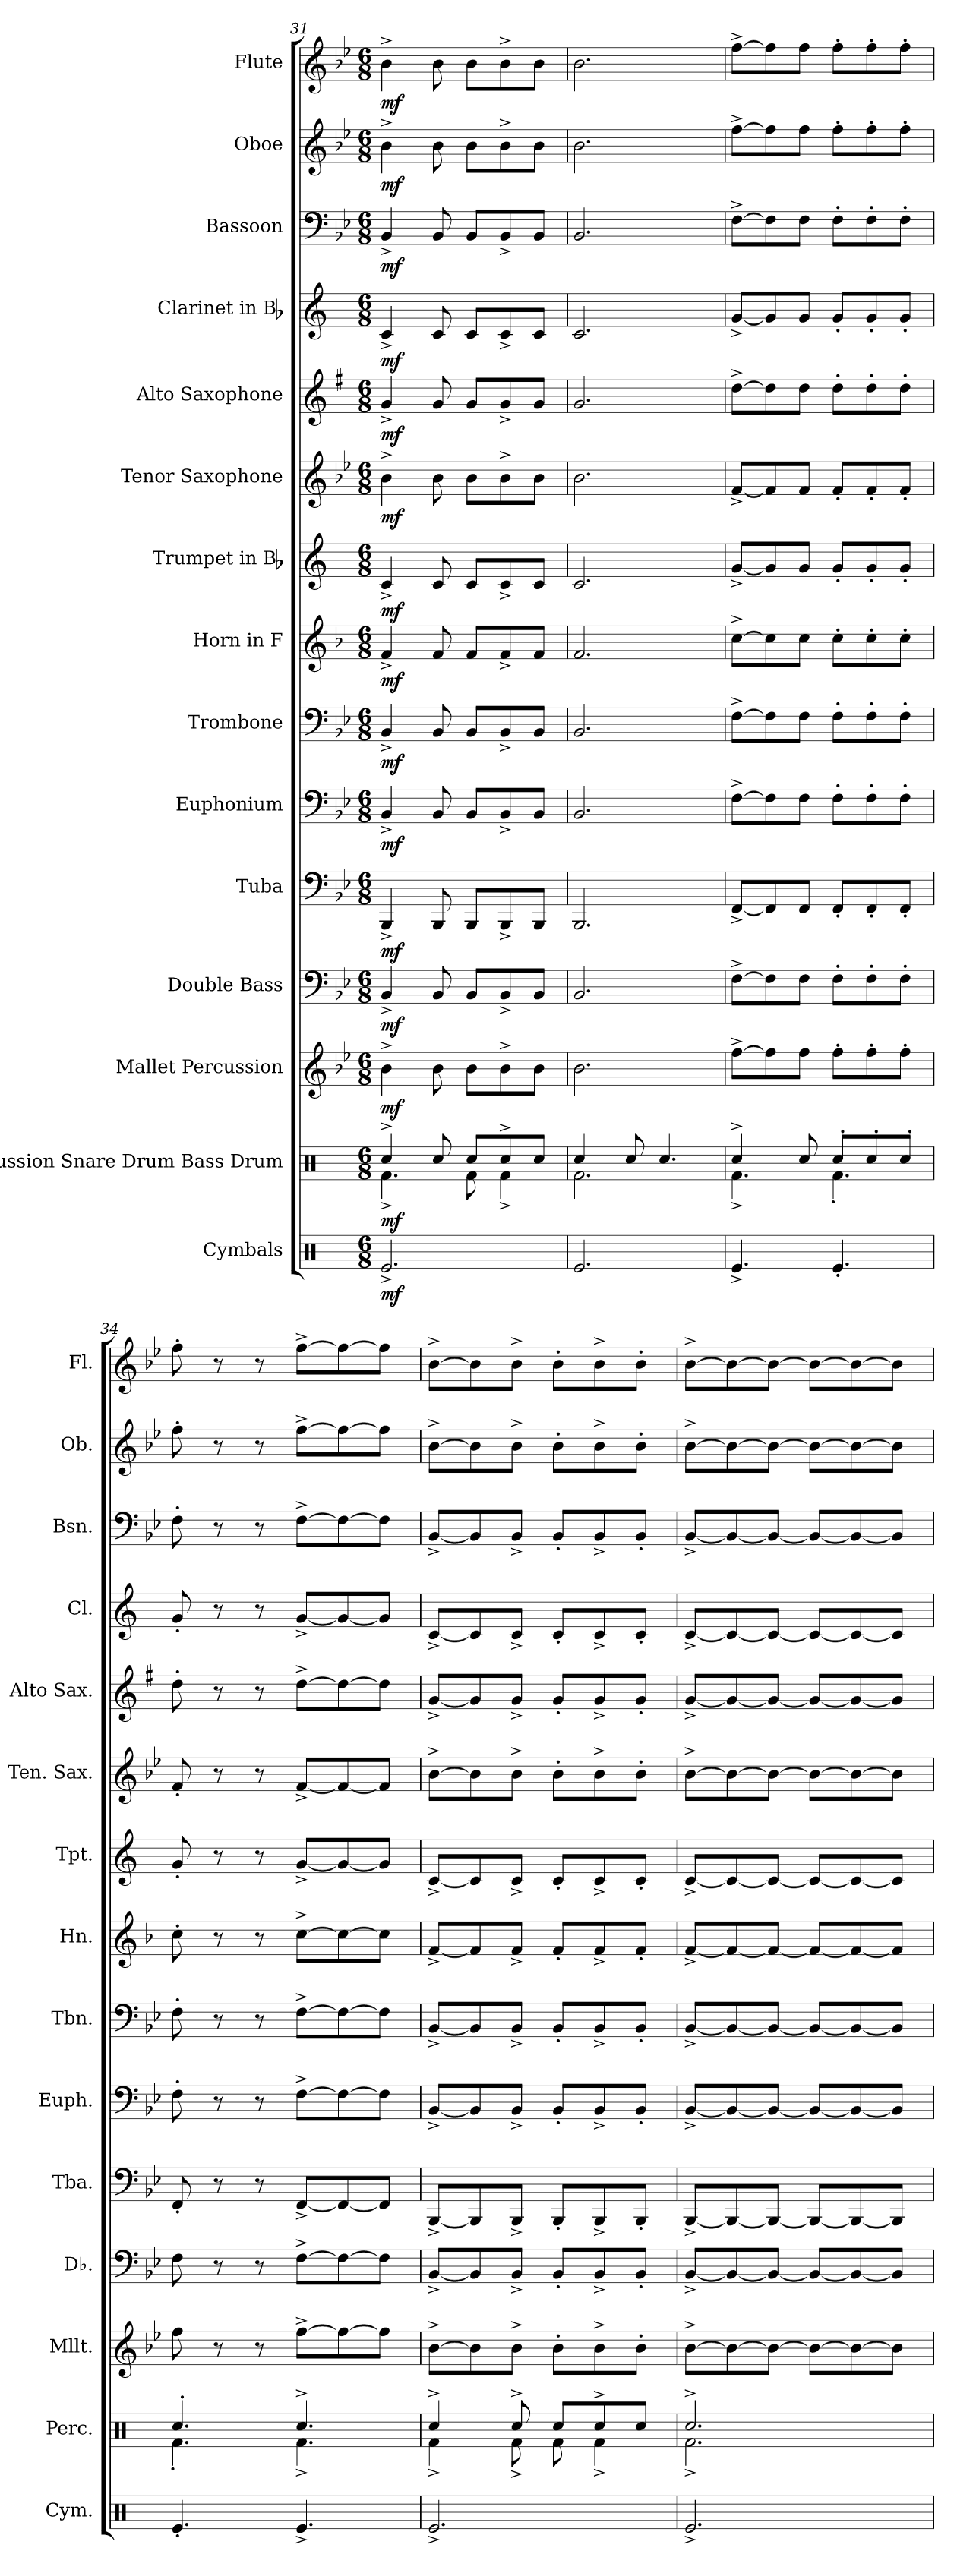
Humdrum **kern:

**kern	**dynam	**kern	**dynam	**kern	**dynam	**kern	**dynam	**kern	**dynam	**kern	**dynam	**kern	**dynam	**kern	**dynam	**kern	**dynam	**kern	**dynam	**kern	**dynam	**kern	**dynam	**kern	**dynam	**kern	**dynam	**kern	**dynam
*part15	*part15	*part14	*part14	*part13	*part13	*part12	*part12	*part11	*part11	*part10	*part10	*part9	*part9	*part8	*part8	*part7	*part7	*part6	*part6	*part5	*part5	*part4	*part4	*part3	*part3	*part2	*part2	*part1	*part1
*staff15	*staff15	*staff14	*staff14	*staff13	*staff13	*staff12	*staff12	*staff11	*staff11	*staff10	*staff10	*staff9	*staff9	*staff8	*staff8	*staff7	*staff7	*staff6	*staff6	*staff5	*staff5	*staff4	*staff4	*staff3	*staff3	*staff2	*staff2	*staff1	*staff1
*I"Cymbals	*	*I"Percussion Snare Drum Bass Drum	*	*I"Mallet Percussion	*	*I"Double Bass	*	*I"Tuba	*	*I"Euphonium	*	*I"Trombone	*	*I"Horn in F	*	*I"Trumpet in Bb	*	*I"Tenor Saxophone	*	*I"Alto Saxophone	*	*I"Clarinet in Bb	*	*I"Bassoon	*	*I"Oboe	*	*I"Flute	*
*I'Cym.	*	*I'Perc.	*	*I'Mllt.	*	*I'Db.	*	*I'Tba.	*	*I'Euph.	*	*I'Tbn.	*	*I'Hn.	*	*I'Tpt.	*	*I'Ten. Sax.	*	*I'Alto Sax.	*	*I'Cl.	*	*I'Bsn.	*	*I'Ob.	*	*I'Fl.	*
*clefX	*	*clefX	*	*clefG2	*	*clefF4	*	*clefF4	*	*clefF4	*	*clefF4	*	*clefG2	*	*clefG2	*	*clefG2	*	*clefG2	*	*clefG2	*	*clefF4	*	*clefG2	*	*clefG2	*
*	*	*	*	*ITrd-14c-24	*	*ITrd7c12	*	*	*	*	*	*	*	*ITrd4c7	*	*ITrd1c2	*	*ITrd8c14	*	*ITrd5c9	*	*ITrd1c2	*	*	*	*	*	*	*
*k[]	*	*k[]	*	*k[b-e-]	*	*k[b-e-]	*	*k[b-e-]	*	*k[b-e-]	*	*k[b-e-]	*	*k[b-e-]	*	*k[b-e-]	*	*k[b-e-]	*	*k[b-e-]	*	*k[b-e-]	*	*k[b-e-]	*	*k[b-e-]	*	*k[b-e-]	*
*C:	*	*C:	*	*B-:	*	*B-:	*	*B-:	*	*B-:	*	*B-:	*	*B-:	*	*B-:	*	*B-:	*	*B-:	*	*B-:	*	*B-:	*	*B-:	*	*B-:	*
*M6/8	*	*M6/8	*	*M6/8	*	*M6/8	*	*M6/8	*	*M6/8	*	*M6/8	*	*M6/8	*	*M6/8	*	*M6/8	*	*M6/8	*	*M6/8	*	*M6/8	*	*M6/8	*	*M6/8	*
=31	=31	=31	=31	=31	=31	=31	=31	=31	=31	=31	=31	=31	=31	=31	=31	=31	=31	=31	=31	=31	=31	=31	=31	=31	=31	=31	=31	=31	=31
*	*	*^	*	*	*	*	*	*	*	*	*	*	*	*	*	*	*	*	*	*	*	*	*	*	*	*	*	*	*
2.Re^i/	mf	4Rcc^i/	4.Rf^i\	mf	4bbb-^i\	mf	4BBB-^i/	mf	4BBB-^i/	mf	4BB-^i/	mf	4BB-^i/	mf	4B-^i/	mf	4B-^i/	mf	4B-^i\	mf	4B-^i/	mf	4B-^i/	mf	4BB-^i/	mf	4b-^i\	mf	4b-^i\	mf
.	.	8Rcci/	.	.	8bbb-i\	.	8BBB-i/	.	8BBB-i/	.	8BB-i/	.	8BB-i/	.	8B-i/	.	8B-i/	.	8B-i\	.	8B-i/	.	8B-i/	.	8BB-i/	.	8b-i\	.	8b-i\	.
.	.	8Rcci/L	8Rfi\	.	8bbb-i\L	.	8BBB-i/L	.	8BBB-i/L	.	8BB-i/L	.	8BB-i/L	.	8B-i/L	.	8B-i/L	.	8B-i\L	.	8B-i/L	.	8B-i/L	.	8BB-i/L	.	8b-i\L	.	8b-i\L	.
.	.	8Rcc^i/	4Rf^i\	.	8bbb-^i\	.	8BBB-^i/	.	8BBB-^i/	.	8BB-^i/	.	8BB-^i/	.	8B-^i/	.	8B-^i/	.	8B-^i\	.	8B-^i/	.	8B-^i/	.	8BB-^i/	.	8b-^i\	.	8b-^i\	.
.	.	8Rcci/J	.	.	8bbb-i\J	.	8BBB-i/J	.	8BBB-i/J	.	8BB-i/J	.	8BB-i/J	.	8B-i/J	.	8B-i/J	.	8B-i\J	.	8B-i/J	.	8B-i/J	.	8BB-i/J	.	8b-i\J	.	8b-i\J	.
=32	=32	=32	=32	=32	=32	=32	=32	=32	=32	=32	=32	=32	=32	=32	=32	=32	=32	=32	=32	=32	=32	=32	=32	=32	=32	=32	=32	=32	=32	=32
2.Rei/	.	4Rcci/	2.Rfi\	.	2.bbb-i\	.	2.BBB-i/	.	2.BBB-i/	.	2.BB-i/	.	2.BB-i/	.	2.B-i/	.	2.B-i/	.	2.B-i\	.	2.B-i/	.	2.B-i/	.	2.BB-i/	.	2.b-i\	.	2.b-i\	.
.	.	8Rcci/	.	.	.	.	.	.	.	.	.	.	.	.	.	.	.	.	.	.	.	.	.	.	.	.	.	.	.	.
.	.	4.Rcci/	.	.	.	.	.	.	.	.	.	.	.	.	.	.	.	.	.	.	.	.	.	.	.	.	.	.	.	.
!!LO:PB:g=z
=33	=33	=33	=33	=33	=33	=33	=33	=33	=33	=33	=33	=33	=33	=33	=33	=33	=33	=33	=33	=33	=33	=33	=33	=33	=33	=33	=33	=33	=33	=33
4.Re^i/	.	4Rcc^i/	4.Rf^i\	.	[>8ffff^i\L	.	[>8FF^i\L	.	[<8FF^i/L	.	[>8F^i\L	.	[>8F^i\L	.	[>8f^i\L	.	[<8f^i/L	.	[<8F^i/L	.	[>8f^i\L	.	[<8f^i/L	.	[>8F^i\L	.	[>8ff^i\L	.	[>8ff^i\L	.
.	.	.	.	.	8ffffi\]	.	8FFi\]	.	8FFi/]	.	8Fi\]	.	8Fi\]	.	8fi\]	.	8fi/]	.	8Fi/]	.	8fi\]	.	8fi/]	.	8Fi\]	.	8ffi\]	.	8ffi\]	.
.	.	8Rcci/	.	.	8ffffi\J	.	8FFi\J	.	8FFi/J	.	8Fi\J	.	8Fi\J	.	8fi\J	.	8fi/J	.	8Fi/J	.	8fi\J	.	8fi/J	.	8Fi\J	.	8ffi\J	.	8ffi\J	.
4.Re'i/	.	8Rcc'i/L	4.Rf'i\	.	8ffff'i\L	.	8FF'i\L	.	8FF'i/L	.	8F'i\L	.	8F'i\L	.	8f'i\L	.	8f'i/L	.	8F'i/L	.	8f'i\L	.	8f'i/L	.	8F'i\L	.	8ff'i\L	.	8ff'i\L	.
.	.	8Rcc'i/	.	.	8ffff'i\	.	8FF'i\	.	8FF'i/	.	8F'i\	.	8F'i\	.	8f'i\	.	8f'i/	.	8F'i/	.	8f'i\	.	8f'i/	.	8F'i\	.	8ff'i\	.	8ff'i\	.
.	.	8Rcc'i/J	.	.	8ffff'i\J	.	8FF'i\J	.	8FF'i/J	.	8F'i\J	.	8F'i\J	.	8f'i\J	.	8f'i/J	.	8F'i/J	.	8f'i\J	.	8f'i/J	.	8F'i\J	.	8ff'i\J	.	8ff'i\J	.
=34	=34	=34	=34	=34	=34	=34	=34	=34	=34	=34	=34	=34	=34	=34	=34	=34	=34	=34	=34	=34	=34	=34	=34	=34	=34	=34	=34	=34	=34	=34
4.Re'i/	.	4.Rcc'i/	4.Rf'i\	.	8ffffi\	.	8FFi\	.	8FF'i/	.	8F'i\	.	8F'i\	.	8f'i\	.	8f'i/	.	8F'i/	.	8f'i\	.	8f'i/	.	8F'i\	.	8ff'i\	.	8ff'i\	.
.	.	.	.	.	8r	.	8r	.	8r	.	8r	.	8r	.	8r	.	8r	.	8r	.	8r	.	8r	.	8r	.	8r	.	8r	.
.	.	.	.	.	8r	.	8r	.	8r	.	8r	.	8r	.	8r	.	8r	.	8r	.	8r	.	8r	.	8r	.	8r	.	8r	.
4.Re^i/	.	4.Rcc^i/	4.Rf^i\	.	[>8ffff^i\L	.	[>8FF^i\L	.	[<8FF^i/L	.	[>8F^i\L	.	[>8F^i\L	.	[>8f^i\L	.	[<8f^i/L	.	[<8F^i/L	.	[>8f^i\L	.	[<8f^i/L	.	[>8F^i\L	.	[>8ff^i\L	.	[>8ff^i\L	.
.	.	.	.	.	8ffffi\_>	.	8FFi\_>	.	8FFi/_<	.	8Fi\_>	.	8Fi\_>	.	8fi\_>	.	8fi/_<	.	8Fi/_<	.	8fi\_>	.	8fi/_<	.	8Fi\_>	.	8ffi\_>	.	8ffi\_>	.
.	.	.	.	.	8ffffi\J]	.	8FFi\J]	.	8FFi/J]	.	8Fi\J]	.	8Fi\J]	.	8fi\J]	.	8fi/J]	.	8Fi/J]	.	8fi\J]	.	8fi/J]	.	8Fi\J]	.	8ffi\J]	.	8ffi\J]	.
=35	=35	=35	=35	=35	=35	=35	=35	=35	=35	=35	=35	=35	=35	=35	=35	=35	=35	=35	=35	=35	=35	=35	=35	=35	=35	=35	=35	=35	=35	=35
2.Re^i/	.	4Rcc^i/	4Rf^i\	.	[>8bbb-^i\L	.	[<8BBB-^i/L	.	[<8BBB-^i/L	.	[<8BB-^i/L	.	[<8BB-^i/L	.	[<8B-^i/L	.	[<8B-^i/L	.	[>8B-^i\L	.	[<8B-^i/L	.	[<8B-^i/L	.	[<8BB-^i/L	.	[>8b-^i\L	.	[>8b-^i\L	.
.	.	.	.	.	8bbb-i\]	.	8BBB-i/]	.	8BBB-i/]	.	8BB-i/]	.	8BB-i/]	.	8B-i/]	.	8B-i/]	.	8B-i\]	.	8B-i/]	.	8B-i/]	.	8BB-i/]	.	8b-i\]	.	8b-i\]	.
.	.	8Rcc^i/	8Rf^i\	.	8bbb-^i\J	.	8BBB-^i/J	.	8BBB-^i/J	.	8BB-^i/J	.	8BB-^i/J	.	8B-^i/J	.	8B-^i/J	.	8B-^i\J	.	8B-^i/J	.	8B-^i/J	.	8BB-^i/J	.	8b-^i\J	.	8b-^i\J	.
.	.	8Rcci/L	8Rfi\	.	8bbb-'i\L	.	8BBB-'i/L	.	8BBB-'i/L	.	8BB-'i/L	.	8BB-'i/L	.	8B-'i/L	.	8B-'i/L	.	8B-'i\L	.	8B-'i/L	.	8B-'i/L	.	8BB-'i/L	.	8b-'i\L	.	8b-'i\L	.
.	.	8Rcc^i/	4Rf^i\	.	8bbb-^i\	.	8BBB-^i/	.	8BBB-^i/	.	8BB-^i/	.	8BB-^i/	.	8B-^i/	.	8B-^i/	.	8B-^i\	.	8B-^i/	.	8B-^i/	.	8BB-^i/	.	8b-^i\	.	8b-^i\	.
.	.	8Rcci/J	.	.	8bbb-'i\J	.	8BBB-'i/J	.	8BBB-'i/J	.	8BB-'i/J	.	8BB-'i/J	.	8B-'i/J	.	8B-'i/J	.	8B-'i\J	.	8B-'i/J	.	8B-'i/J	.	8BB-'i/J	.	8b-'i\J	.	8b-'i\J	.
=36	=36	=36	=36	=36	=36	=36	=36	=36	=36	=36	=36	=36	=36	=36	=36	=36	=36	=36	=36	=36	=36	=36	=36	=36	=36	=36	=36	=36	=36	=36
2.Re^i/	.	2.Rcc^i/	2.Rf^i\	.	[>8bbb-^i\L	.	[<8BBB-^i/L	.	[<8BBB-^i/L	.	[<8BB-^i/L	.	[<8BB-^i/L	.	[<8B-^i/L	.	[<8B-^i/L	.	[>8B-^i\L	.	[<8B-^i/L	.	[<8B-^i/L	.	[<8BB-^i/L	.	[>8b-^i\L	.	[>8b-^i\L	.
.	.	.	.	.	8bbb-i\_>	.	8BBB-i/_<	.	8BBB-i/_<	.	8BB-i/_<	.	8BB-i/_<	.	8B-i/_<	.	8B-i/_<	.	8B-i\_>	.	8B-i/_<	.	8B-i/_<	.	8BB-i/_<	.	8b-i\_>	.	8b-i\_>	.
.	.	.	.	.	8bbb-i\J_>	.	8BBB-i/J_<	.	8BBB-i/J_<	.	8BB-i/J_<	.	8BB-i/J_<	.	8B-i/J_<	.	8B-i/J_<	.	8B-i\J_>	.	8B-i/J_<	.	8B-i/J_<	.	8BB-i/J_<	.	8b-i\J_>	.	8b-i\J_>	.
.	.	.	.	.	8bbb-i\L_>	.	8BBB-i/L_<	.	8BBB-i/L_<	.	8BB-i/L_<	.	8BB-i/L_<	.	8B-i/L_<	.	8B-i/L_<	.	8B-i\L_>	.	8B-i/L_<	.	8B-i/L_<	.	8BB-i/L_<	.	8b-i\L_>	.	8b-i\L_>	.
.	.	.	.	.	8bbb-i\_>	.	8BBB-i/_<	.	8BBB-i/_<	.	8BB-i/_<	.	8BB-i/_<	.	8B-i/_<	.	8B-i/_<	.	8B-i\_>	.	8B-i/_<	.	8B-i/_<	.	8BB-i/_<	.	8b-i\_>	.	8b-i\_>	.
.	.	.	.	.	8bbb-i\J]	.	8BBB-i/J]	.	8BBB-i/J]	.	8BB-i/J]	.	8BB-i/J]	.	8B-i/J]	.	8B-i/J]	.	8B-i\J]	.	8B-i/J]	.	8B-i/J]	.	8BB-i/J]	.	8b-i\J]	.	8b-i\J]	.
*	*	*v	*v	*	*	*	*	*	*	*	*	*	*	*	*	*	*	*	*	*	*	*	*	*	*	*	*	*	*	*
=	=	=	=	=	=	=	=	=	=	=	=	=	=	=	=	=	=	=	=	=	=	=	=	=	=	=	=	=	=
*-	*-	*-	*-	*-	*-	*-	*-	*-	*-	*-	*-	*-	*-	*-	*-	*-	*-	*-	*-	*-	*-	*-	*-	*-	*-	*-	*-	*-	*-
